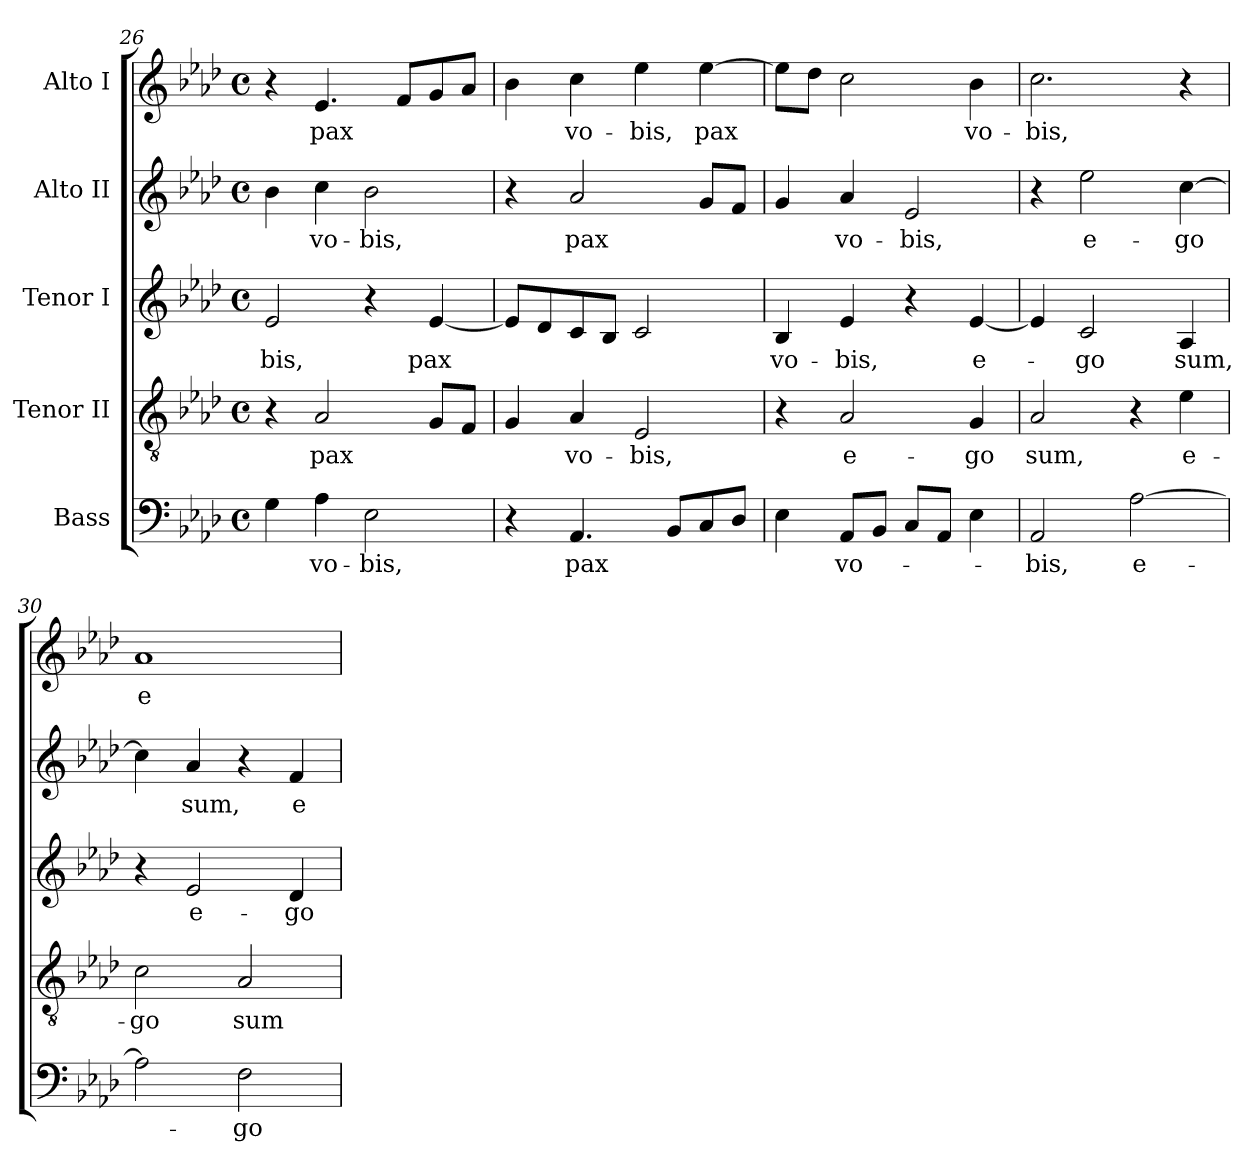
**kern	**text	**kern	**text	**kern	**text	**kern	**text	**kern	**text
*part5	*part5	*part4	*part4	*part3	*part3	*part2	*part2	*part1	*part1
*staff5	*staff5	*staff4	*staff4	*staff3	*staff3	*staff2	*staff2	*staff1	*staff1
*I"Bass	*	*I"Tenor II	*	*I"Tenor I	*	*I"Alto II	*	*I"Alto I	*
!!LO:LB:g=z
*clefF4	*	*clefGv2	*	*clefG2	*	*clefG2	*	*clefG2	*
*	*	*ITrd7c12	*	*	*	*	*	*	*
*k[b-e-a-d-]	*	*k[b-e-a-d-]	*	*k[b-e-a-d-]	*	*k[b-e-a-d-]	*	*k[b-e-a-d-]	*
*A-:	*	*A-:	*	*A-:	*	*A-:	*	*A-:	*
*M4/4	*	*M4/4	*	*M4/4	*	*M4/4	*	*M4/4	*
*met(c)	*	*met(c)	*	*met(c)	*	*met(c)	*	*met(c)	*
=26	=26	=26	=26	=26	=26	=26	=26	=26	=26
!	!	!	!	!	!LO:LY:b:color=#000000	!	!	!	!
4Gi\	.	4r	.	2e-i/	-bis,	4b-i\	.	4r	.
!	!LO:LY:b:color=#000000	!	!	!	!	!	!	!	!
!	!	!	!LO:LY:b:color=#000000	!	!	!	!	!	!
!	!	!	!	!	!	!	!LO:LY:b:color=#000000	!	!
!	!	!	!	!	!	!	!	!	!LO:LY:b:color=#000000
4A-i\	vo-	2AA-i/	pax	.	.	4cci\	vo-	4.e-i/	pax
!	!LO:LY:b:color=#000000	!	!	!	!	!	!	!	!
!	!	!	!	!	!	!	!LO:LY:b:color=#000000	!	!
2E-i\	-bis,	.	.	4r	.	2b-i\	-bis,	.	.
.	.	.	.	.	.	.	.	8fi/L	.
!	!	!	!	!	!LO:LY:b:color=#000000	!	!	!	!
.	.	8GGi/L	.	[<4e-i/	pax	.	.	8gi/	.
.	.	8FFi/J	.	.	.	.	.	8a-i/J	.
=27	=27	=27	=27	=27	=27	=27	=27	=27	=27
4r	.	4GGi/	.	8e-i/L]	.	4r	.	4b-i\	.
.	.	.	.	8d-i/	.	.	.	.	.
!	!LO:LY:b:color=#000000	!	!	!	!	!	!	!	!
!	!	!	!LO:LY:b:color=#000000	!	!	!	!	!	!
!	!	!	!	!	!	!	!LO:LY:b:color=#000000	!	!
!	!	!	!	!	!	!	!	!	!LO:LY:b:color=#000000
4.AA-i/	pax	4AA-i/	vo-	8ci/	.	2a-i/	pax	4cci\	vo-
.	.	.	.	8B-i/J	.	.	.	.	.
!	!	!	!LO:LY:b:color=#000000	!	!	!	!	!	!
!	!	!	!	!	!	!	!	!	!LO:LY:b:color=#000000
.	.	2EE-i/	-bis,	2ci/	.	.	.	4ee-i\	-bis,
8BB-i/L	.	.	.	.	.	.	.	.	.
!	!	!	!	!	!	!	!	!	!LO:LY:b:color=#000000
8Ci/	.	.	.	.	.	8gi/L	.	[>4ee-i\	pax
8D-i/J	.	.	.	.	.	8fi/J	.	.	.
=28	=28	=28	=28	=28	=28	=28	=28	=28	=28
!	!	!	!	!	!LO:LY:b:color=#000000	!	!	!	!
4E-i\	.	4r	.	4B-i/	vo-	4gi/	.	8ee-i\L]	.
.	.	.	.	.	.	.	.	8dd-i\J	.
!	!LO:LY:b:color=#000000	!	!	!	!	!	!	!	!
!	!	!	!LO:LY:b:color=#000000	!	!	!	!	!	!
!	!	!	!	!	!LO:LY:b:color=#000000	!	!	!	!
!	!	!	!	!	!	!	!LO:LY:b:color=#000000	!	!
8AA-i/L	vo-	2AA-i/	e-	4e-i/	-bis,	4a-i/	vo-	2cci\	.
8BB-i/J	.	.	.	.	.	.	.	.	.
!	!	!	!	!	!	!	!LO:LY:b:color=#000000	!	!
8Ci/L	.	.	.	4r	.	2e-i/	-bis,	.	.
8AA-i/J	.	.	.	.	.	.	.	.	.
!	!	!	!LO:LY:b:color=#000000	!	!	!	!	!	!
!	!	!	!	!	!LO:LY:b:color=#000000	!	!	!	!
!	!	!	!	!	!	!	!	!	!LO:LY:b:color=#000000
4E-i\	.	4GGi/	-go	[<4e-i/	e-	.	.	4b-i\	vo-
=29	=29	=29	=29	=29	=29	=29	=29	=29	=29
!	!LO:LY:b:color=#000000	!	!	!	!	!	!	!	!
!	!	!	!LO:LY:b:color=#000000	!	!	!	!	!	!
!	!	!	!	!	!	!	!	!	!LO:LY:b:color=#000000
2AA-i/	-bis,	2AA-i/	sum,	4e-i/]	.	4r	.	2.cci\	-bis,
!	!	!	!	!	!LO:LY:b:color=#000000	!	!	!	!
!	!	!	!	!	!	!	!LO:LY:b:color=#000000	!	!
.	.	.	.	2ci/	-go	2ee-i\	e-	.	.
!	!LO:LY:b:color=#000000	!	!	!	!	!	!	!	!
[>2A-i\	e-	4r	.	.	.	.	.	.	.
!	!	!	!LO:LY:b:color=#000000	!	!	!	!	!	!
!	!	!	!	!	!LO:LY:b:color=#000000	!	!	!	!
!	!	!	!	!	!	!	!LO:LY:b:color=#000000	!	!
.	.	4E-i\	e-	4A-i/	sum,	[>4cci\	-go	4r	.
=30	=30	=30	=30	=30	=30	=30	=30	=30	=30
!	!	!	!LO:LY:b:color=#000000	!	!	!	!	!	!
!	!	!	!	!	!	!	!	!	!LO:LY:b:color=#000000
2A-i\]	.	2Ci\	-go	4r	.	4cci\]	.	1a-i	e-
!	!	!	!	!	!LO:LY:b:color=#000000	!	!	!	!
!	!	!	!	!	!	!	!LO:LY:b:color=#000000	!	!
.	.	.	.	2e-i/	e-	4a-i/	sum,	.	.
!	!LO:LY:b:color=#000000	!	!	!	!	!	!	!	!
!	!	!	!LO:LY:b:color=#000000	!	!	!	!	!	!
2Fi\	-go	2AA-i/	sum	.	.	4r	.	.	.
!	!	!	!	!	!LO:LY:b:color=#000000	!	!	!	!
!	!	!	!	!	!	!	!LO:LY:b:color=#000000	!	!
.	.	.	.	4d-i/	-go	4fi/	e-	.	.
=	=	=	=	=	=	=	=	=	=
*-	*-	*-	*-	*-	*-	*-	*-	*-	*-
